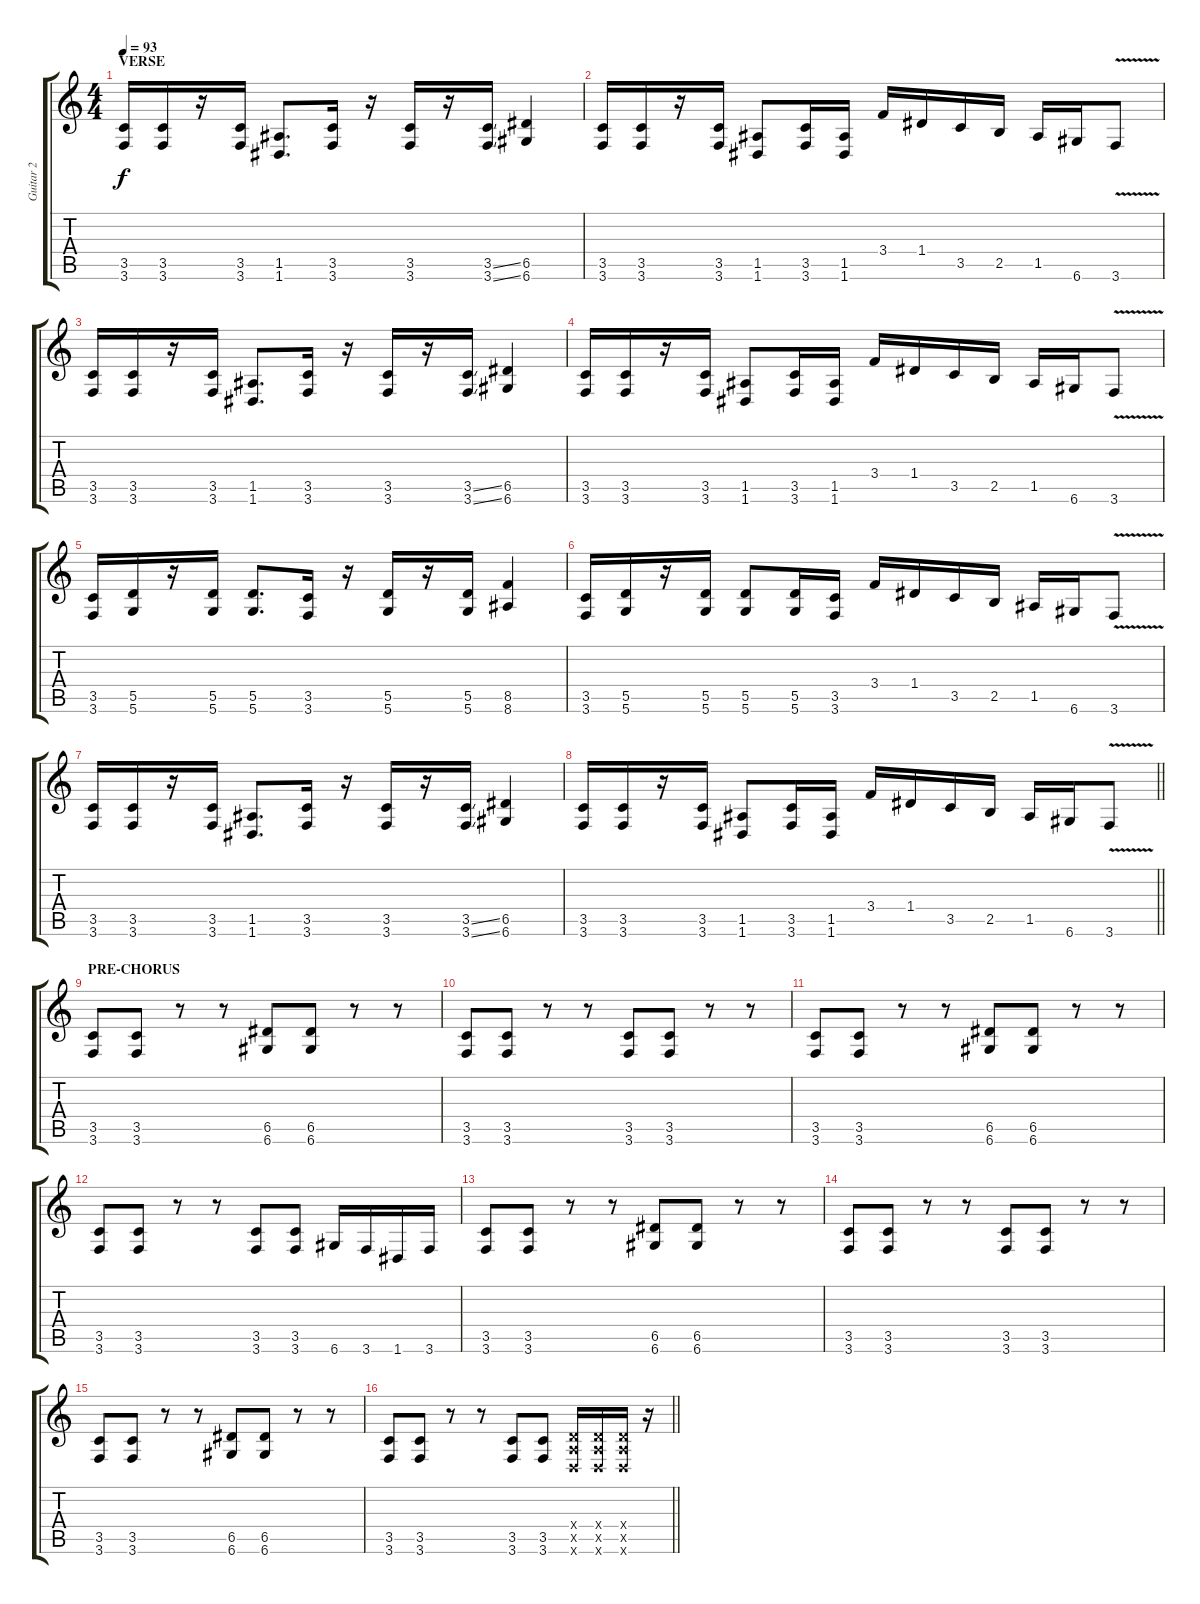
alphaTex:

\track ("Guitar 2" "Guitar 2") {instrument distortionguitar}
\staff {score tabs}
\tuning (E4 B3 G3 D3 A2 D2) {hide}
\ts (4 4)
\section ("" "VERSE")
\tempo 93
\clef g2
\ks c
(3.5 3.6).16{dy f} (3.5 3.6).16 r.16 (3.5 3.6).16 (1.5 1.6).8{d} (3.5 3.6).16 r.16 (3.5 3.6).16 r.16 (3.5{ss} 3.6{ss}).16 (6.5 6.6).4 |
(3.5 3.6).16 (3.5 3.6).16 r.16 (3.5 3.6).16 (1.5 1.6).8 (3.5 3.6).16 (1.5 1.6).16 3.4.16 1.4.16 3.5.16 2.5.16 1.5.16 6.6.16 3.6{v}.8 |
(3.5 3.6).16 (3.5 3.6).16 r.16 (3.5 3.6).16 (1.5 1.6).8{d} (3.5 3.6).16 r.16 (3.5 3.6).16 r.16 (3.5{ss} 3.6{ss}).16 (6.5 6.6).4 |
(3.5 3.6).16 (3.5 3.6).16 r.16 (3.5 3.6).16 (1.5 1.6).8 (3.5 3.6).16 (1.5 1.6).16 3.4.16 1.4.16 3.5.16 2.5.16 1.5.16 6.6.16 3.6{v}.8 |
(3.5 3.6).16 (5.5 5.6).16 r.16 (5.5 5.6).16 (5.5 5.6).8{d} (3.5 3.6).16 r.16 (5.5 5.6).16 r.16 (5.5 5.6).16 (8.5 8.6).4 |
(3.5 3.6).16 (5.5 5.6).16 r.16 (5.5 5.6).16 (5.5 5.6).8 (5.5 5.6).16 (3.5 3.6).16 3.4.16 1.4.16 3.5.16 2.5.16 1.5.16 6.6.16 3.6{v}.8 |
(3.5 3.6).16 (3.5 3.6).16 r.16 (3.5 3.6).16 (1.5 1.6).8{d} (3.5 3.6).16 r.16 (3.5 3.6).16 r.16 (3.5{ss} 3.6{ss}).16 (6.5 6.6).4 |
\barLineRight lightlight
(3.5 3.6).16 (3.5 3.6).16 r.16 (3.5 3.6).16 (1.5 1.6).8 (3.5 3.6).16 (1.5 1.6).16 3.4.16 1.4.16 3.5.16 2.5.16 1.5.16 6.6.16 3.6{v}.8 |
\section ("" "PRE-CHORUS")
(3.5 3.6).8{balance 8} (3.5 3.6).8 r.8 r.8 (6.5 6.6).8 (6.5 6.6).8 r.8 r.8 |
(3.5 3.6).8 (3.5 3.6).8 r.8 r.8 (3.5 3.6).8 (3.5 3.6).8 r.8 r.8 |
(3.5 3.6).8 (3.5 3.6).8 r.8 r.8 (6.5 6.6).8 (6.5 6.6).8 r.8 r.8 |
(3.5 3.6).8 (3.5 3.6).8 r.8 r.8 (3.5 3.6).8 (3.5 3.6).8 6.6.16 3.6.16 1.6.16 3.6.16 |
(3.5 3.6).8 (3.5 3.6).8 r.8 r.8 (6.5 6.6).8 (6.5 6.6).8 r.8 r.8 |
(3.5 3.6).8 (3.5 3.6).8 r.8 r.8 (3.5 3.6).8 (3.5 3.6).8 r.8 r.8 |
(3.5 3.6).8 (3.5 3.6).8 r.8 r.8 (6.5 6.6).8 (6.5 6.6).8 r.8 r.8 |
\barLineRight lightlight
(3.5 3.6).8 (3.5 3.6).8 r.8 r.8 (3.5 3.6).8 (3.5 3.6).8 (0.4{x} 0.5{x} 0.6{x}).16 (0.4{x} 0.5{x} 0.6{x}).16 (0.4{x} 0.5{x} 0.6{x}).16 r.16
